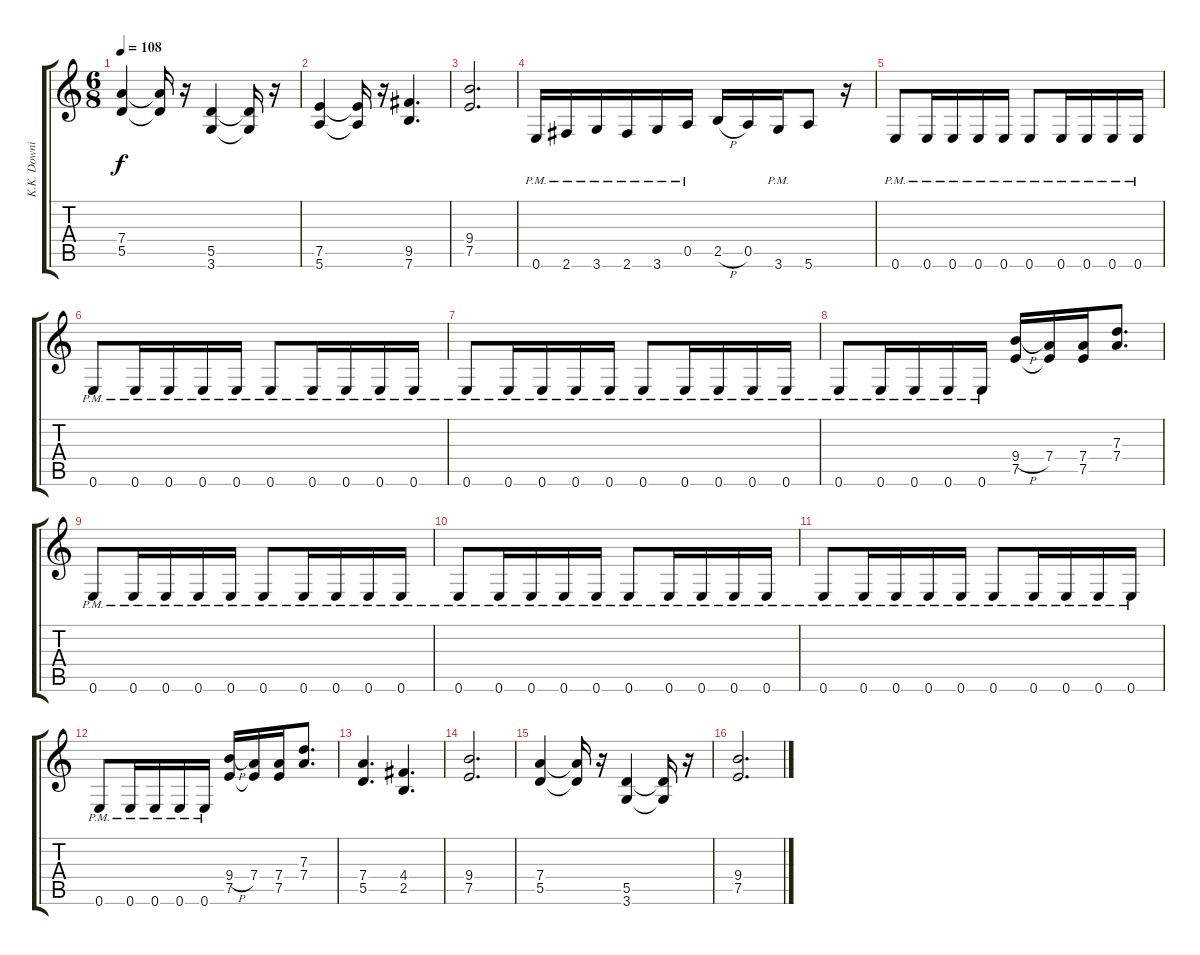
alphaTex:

\track ("K.K. Downing" "K.K. Downi") {instrument distortionguitar}
\staff {score tabs}
\tuning (E4 B3 G3 D3 A2 E2) {hide}
\ts (6 8)
\tempo 108
\clef g2
\ks c
(7.4 5.5).4{dy f} (7.4{t} 5.5{t}).16 r.16 (5.5 3.6).4 (5.5{t} 3.6{t}).16 r.16 |
(7.5 5.6).4 (7.5{t} 5.6{t}).16 r.16 (9.5 7.6).4{d} |
(9.4 7.5).2{d} |
0.6{pm}.16 2.6{pm}.16 3.6{pm}.16 2.6{pm}.16 3.6{pm}.16 0.5{pm}.16 2.5{h}.16 0.5.16 3.6{pm}.16 5.6.8 r.16 |
0.6{pm}.8 0.6{pm}.16 0.6{pm}.16 0.6{pm}.16 0.6{pm}.16 0.6{pm}.8 0.6{pm}.16 0.6{pm}.16 0.6{pm}.16 0.6{pm}.16 |
0.6{pm}.8 0.6{pm}.16 0.6{pm}.16 0.6{pm}.16 0.6{pm}.16 0.6{pm}.8 0.6{pm}.16 0.6{pm}.16 0.6{pm}.16 0.6{pm}.16 |
0.6{pm}.8 0.6{pm}.16 0.6{pm}.16 0.6{pm}.16 0.6{pm}.16 0.6{pm}.8 0.6{pm}.16 0.6{pm}.16 0.6{pm}.16 0.6{pm}.16 |
0.6{pm}.8 0.6{pm}.16 0.6{pm}.16 0.6{pm}.16 0.6{pm}.16 (9.4{h} 7.5).16 (7.4 7.5{t}).16 (7.4 7.5).16 (7.3 7.4).8{d} |
0.6{pm}.8 0.6{pm}.16 0.6{pm}.16 0.6{pm}.16 0.6{pm}.16 0.6{pm}.8 0.6{pm}.16 0.6{pm}.16 0.6{pm}.16 0.6{pm}.16 |
0.6{pm}.8 0.6{pm}.16 0.6{pm}.16 0.6{pm}.16 0.6{pm}.16 0.6{pm}.8 0.6{pm}.16 0.6{pm}.16 0.6{pm}.16 0.6{pm}.16 |
0.6{pm}.8 0.6{pm}.16 0.6{pm}.16 0.6{pm}.16 0.6{pm}.16 0.6{pm}.8 0.6{pm}.16 0.6{pm}.16 0.6{pm}.16 0.6{pm}.16 |
0.6{pm}.8 0.6{pm}.16 0.6{pm}.16 0.6{pm}.16 0.6{pm}.16 (9.4{h} 7.5).16 (7.4 7.5{t}).16 (7.4 7.5).16 (7.3 7.4).8{d} |
(7.4 5.5).4{d} (4.4 2.5).4{d} |
(9.4 7.5).2{d} |
(7.4 5.5).4 (7.4{t} 5.5{t}).16 r.16 (5.5 3.6).4 (5.5{t} 3.6{t}).16 r.16 |
(9.4 7.5).2{d}
